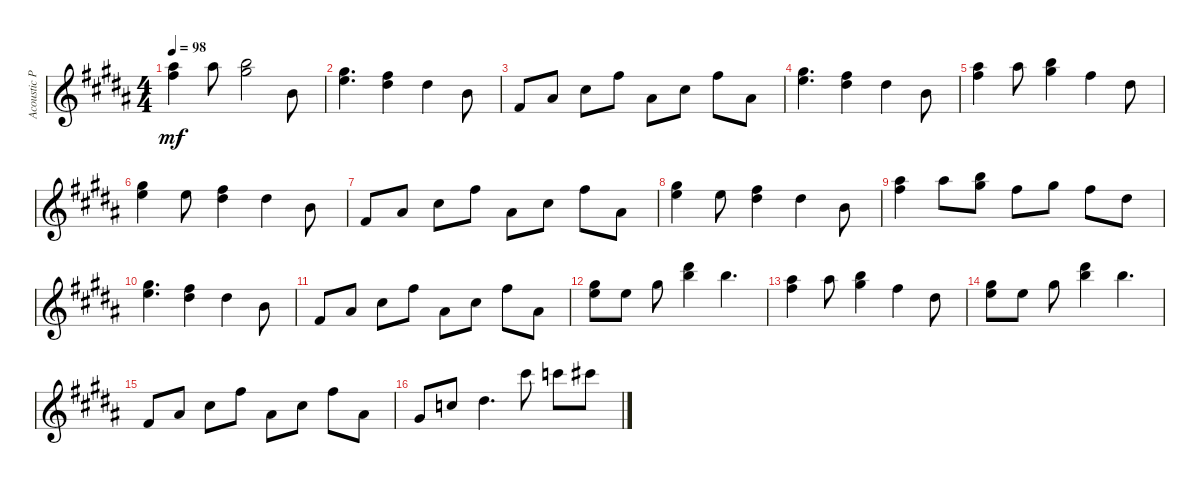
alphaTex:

\track ("Acoustic Piano (Staff 1)" "Acoustic P") {instrument electricguitarclean}
\staff {score}
\tuning (E4 B3 G3 D3 A2 E2 B1) {hide}
\ts (4 4)
\tempo 98
\clef g2
\ks b
(6.1 7.2).4{dy mf} 6.1.8 (4.1 12.2).2 0.2.8 |
(4.1 5.2).4{d} (2.1 4.2).4 4.2.4 0.2.8 |
4.4.8 3.3.8 2.2.8 2.1.8 3.3.8 2.2.8 2.1.8 3.3.8 |
(4.1 5.2).4{d} (2.1 4.2).4 4.2.4 0.2.8 |
(6.1 7.2).4 6.1.8 (7.1 9.2).4 2.1.4 4.2.8 |
(0.1 9.2).4 0.1.8 (2.1 4.2).4 4.2.4 0.2.8 |
4.4.8 3.3.8 2.2.8 2.1.8 3.3.8 2.2.8 2.1.8 3.3.8 |
(0.1 9.2).4 0.1.8 (2.1 4.2).4 4.2.4 0.2.8 |
(6.1 7.2).4 6.1.8 (4.1 12.2).8 2.1.8 4.1.8 2.1.8 4.2.8 |
(4.1 5.2).4{d} (2.1 4.2).4 4.2.4 0.2.8 |
4.4.8 3.3.8 2.2.8 2.1.8 3.3.8 2.2.8 2.1.8 3.3.8 |
(4.1 5.2).8 0.1.8 4.1.8 (7.1 16.2).4 7.1.4{d} |
(6.1 7.2).4 6.1.8 (7.1 9.2).4 2.1.4 4.2.8 |
(4.1 5.2).8 0.1.8 4.1.8 (7.1 16.2).4 7.1.4{d} |
4.4.8 3.3.8 2.2.8 2.1.8 3.3.8 2.2.8 2.1.8 3.3.8 |
1.3.8 1.2.8 4.2.4{d} 9.1.8 8.1.8 9.1.8
